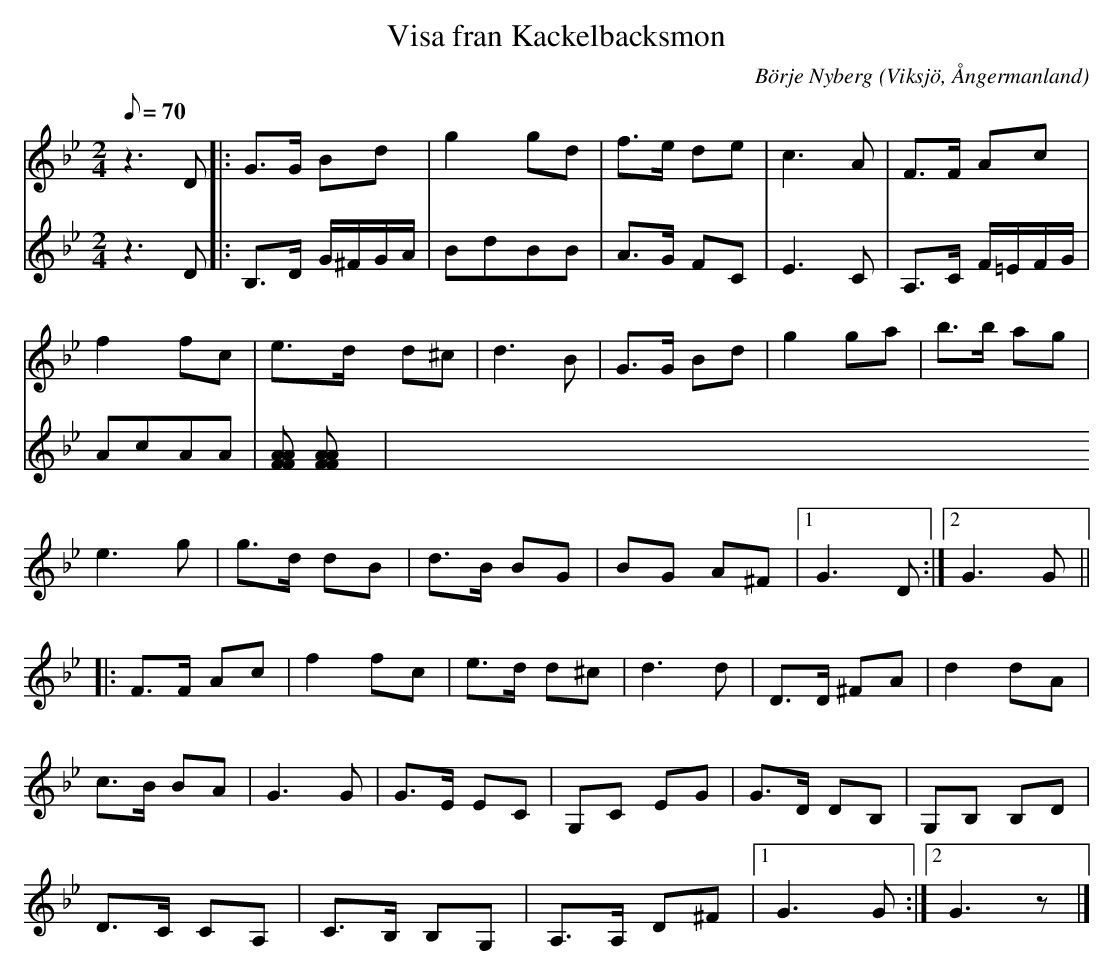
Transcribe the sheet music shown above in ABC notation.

X:1
T:Visa fran Kackelbacksmon
C:Börje Nyberg
O:Viksjö, Ångermanland
M:2/4
L:1/8
Q:70
K:Gm
V:1
z2> D2|: G>G Bd | g2 gd | f>e de | c2>A2 | F>F Ac |
f2 fc | e>d d^c | d2>B2 | G>G Bd |g2 ga | b>b ag |
e2> g2 | g>d dB |d>B BG |BG A^F |1 G2> D2 :|2 G2> G2 ||
|: F>F Ac | f2 fc | e>d d^c | d2>d2 | D>D ^FA | d2 dA |
c>B BA |G2> G2 | G>E EC | G,C EG | G>D DB, | G,B, B,D |
D>C CA, | C>B, B,G, | A,>A, D^F |1 G2> G2 :|2 G2> z2 |]
V:2
z2> D2 |: B,>D G/2^F/2G/2A/2 | BdBB | A>G FC | E2>C2 | A,>C F/2=E/2F/2G/2 |
AcAA | [AF>AF] [AFAF] |
